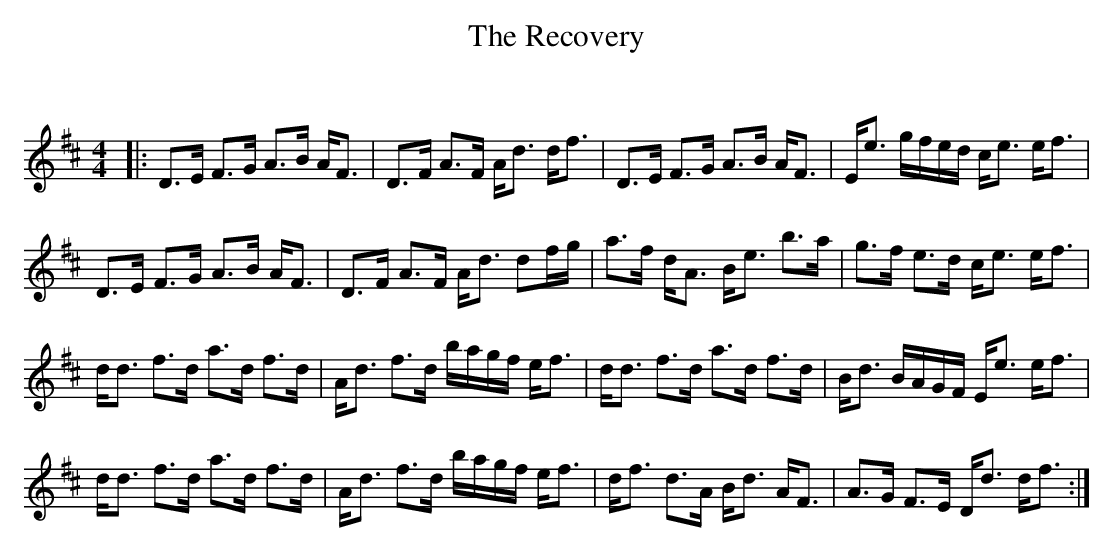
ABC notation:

X:1
T: The Recovery
C:
Q: 128
K:D
M:4/4
L:1/16
|:D3E F3G A3B AF3|D3F A3F Ad3 df3|D3E F3G A3B AF3|Ee3 gfed ce3 ef3|
D3E F3G A3B AF3|D3F A3F Ad3 d2fg|a3f dA3 Be3 b3a|g3f e3d ce3 ef3|
dd3 f3d a3d f3d|Ad3 f3d bagf ef3|dd3 f3d a3d f3d|Bd3 BAGF Ee3 ef3|
dd3 f3d a3d f3d|Ad3 f3d bagf ef3|df3 d3A Bd3 AF3|A3G F3E Dd3 df3:|
